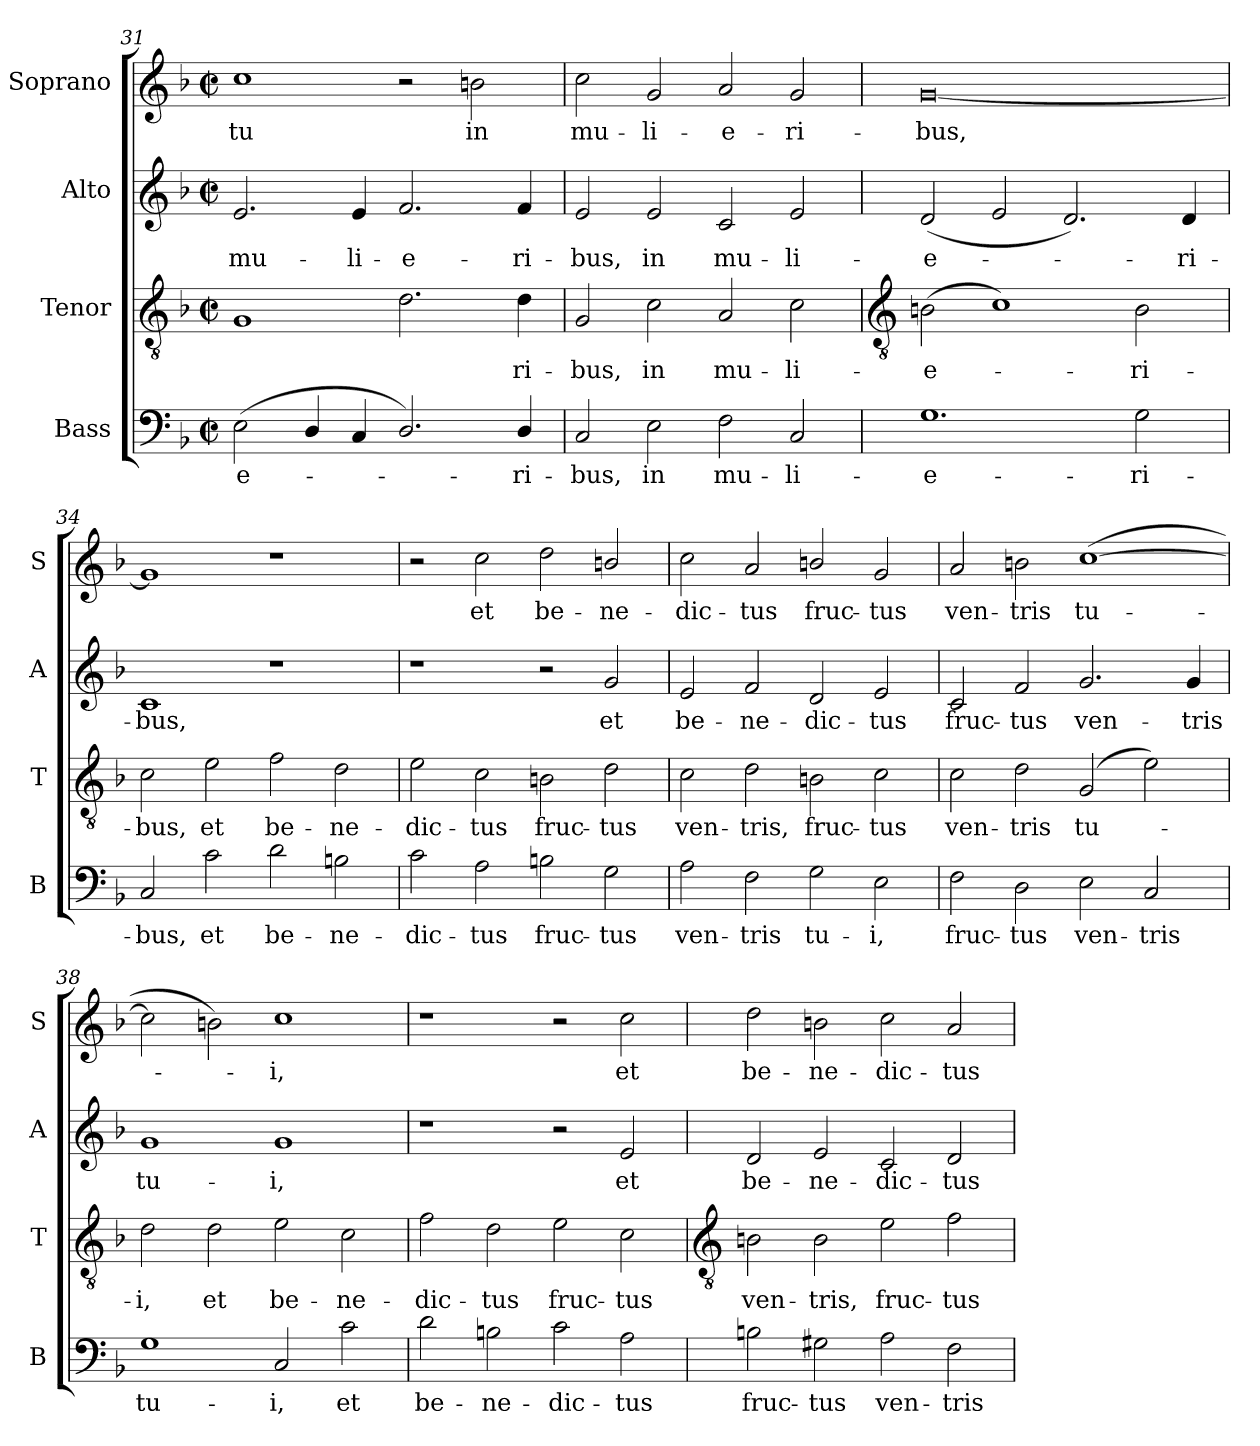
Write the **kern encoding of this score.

**kern	**text	**kern	**text	**kern	**text	**kern	**text
*part4	*part4	*part3	*part3	*part2	*part2	*part1	*part1
*staff4	*staff4	*staff3	*staff3	*staff2	*staff2	*staff1	*staff1
*I"Bass	*	*I"Tenor	*	*I"Alto	*	*I"Soprano	*
*I'B	*	*I'T	*	*I'A	*	*I'S	*
*clefF4	*	*clefGv2	*	*clefG2	*	*clefG2	*
*k[b-]	*	*k[b-]	*	*k[b-]	*	*k[b-]	*
*F:	*	*F:	*	*F:	*	*F:	*
*M4/2	*	*M4/2	*	*M4/2	*	*M4/2	*
*met(c|)	*	*met(c|)	*	*met(c|)	*	*met(c|)	*
=31	=31	=31	=31	=31	=31	=31	=31
!	!LO:LY:b	!	!	!	!LO:LY:b	!	!LO:LY:b
(<2E	-e-	1G	.	2.e	mu-	1cc	tu
4D/	.	.	.	.	.	.	.
!	!	!	!	!	!LO:LY:b	!	!
4C	.	.	.	4e	-li-	.	.
!	!	!	!	!	!LO:LY:b	!	!
2.D/)	.	2.d	.	2.f	-e-	2r	.
!	!	!	!	!	!	!	!LO:LY:b
.	.	.	.	.	.	2bn	in
!	!LO:LY:b	!	!LO:LY:b	!	!LO:LY:b	!	!
4D/	ri-	4d	ri-	4f	-ri-	.	.
=32	=32	=32	=32	=32	=32	=32	=32
!	!LO:LY:b	!	!LO:LY:b	!	!LO:LY:b	!	!LO:LY:b
2C	-bus,	2G	-bus,	2e	-bus,	2cc	mu-
!	!LO:LY:b	!	!LO:LY:b	!	!LO:LY:b	!	!LO:LY:b
2E	in	2c	in	2e	in	2g	-li-
!	!LO:LY:b	!	!LO:LY:b	!	!LO:LY:b	!	!LO:LY:b
2F	mu-	2A	mu-	2c	mu-	2a	-e-
!	!LO:LY:b	!	!LO:LY:b	!	!LO:LY:b	!	!LO:LY:b
2C	-li-	2c	-li-	2e	-li-	2g	-ri-
!!LO:LB:g=z
=33	=33	=33	=33	=33	=33	=33	=33
*	*	*clefGv2	*	*	*	*	*
!	!LO:LY:b	!	!LO:LY:b	!	!LO:LY:b	!	!LO:LY:b
1.G	-e-	(>2Bn	-e-	(<2d	-e-	[0g	-bus,
.	.	1c)	.	2e	.	.	.
.	.	.	.	2.d)	.	.	.
!	!LO:LY:b	!	!LO:LY:b	!	!	!	!
2G	-ri-	2B	ri-	.	.	.	.
!	!	!	!	!	!LO:LY:b	!	!
.	.	.	.	4d	ri-	.	.
=34	=34	=34	=34	=34	=34	=34	=34
!	!LO:LY:b	!	!LO:LY:b	!	!LO:LY:b	!	!
2C	-bus,	2c	-bus,	1c	-bus,	1g]	.
!	!LO:LY:b	!	!LO:LY:b	!	!	!	!
2c	et	2e	et	.	.	.	.
!	!LO:LY:b	!	!LO:LY:b	!	!	!	!
2d	be-	2f	be-	1r	.	1r	.
!	!LO:LY:b	!	!LO:LY:b	!	!	!	!
2Bn	-ne-	2d	-ne-	.	.	.	.
=35	=35	=35	=35	=35	=35	=35	=35
!	!LO:LY:b	!	!LO:LY:b	!	!	!	!
2c	-dic-	2e	-dic-	1r	.	2r	.
!	!LO:LY:b	!	!LO:LY:b	!	!	!	!LO:LY:b
2A	-tus	2c	-tus	.	.	2cc	et
!	!LO:LY:b	!	!LO:LY:b	!	!	!	!LO:LY:b
2Bn	fruc-	2Bn	fruc-	2r	.	2dd	be-
!	!LO:LY:b	!	!LO:LY:b	!	!LO:LY:b	!	!LO:LY:b
2G	-tus	2d	-tus	2g	et	2bn/	-ne-
=36	=36	=36	=36	=36	=36	=36	=36
!	!LO:LY:b	!	!LO:LY:b	!	!LO:LY:b	!	!LO:LY:b
2A	ven-	2c	ven-	2e	be-	2cc	-dic-
!	!LO:LY:b	!	!LO:LY:b	!	!LO:LY:b	!	!LO:LY:b
2F	-tris	2d	-tris,	2f	-ne-	2a	-tus
!	!LO:LY:b	!	!LO:LY:b	!	!LO:LY:b	!	!LO:LY:b
2G	tu-	2Bn	fruc-	2d	-dic-	2bn/	fruc-
!	!LO:LY:b	!	!LO:LY:b	!	!LO:LY:b	!	!LO:LY:b
2E	-i,	2c	-tus	2e	-tus	2g	-tus
=37	=37	=37	=37	=37	=37	=37	=37
!	!LO:LY:b	!	!LO:LY:b	!	!LO:LY:b	!	!LO:LY:b
2F	fruc-	2c	ven-	2c	fruc-	2a	ven-
!	!LO:LY:b	!	!LO:LY:b	!	!LO:LY:b	!	!LO:LY:b
2D	-tus	2d	-tris	2f	-tus	2bn	-tris
!	!LO:LY:b	!	!LO:LY:b	!	!LO:LY:b	!	!LO:LY:b
2E	ven-	(2G	tu-	2.g	ven-	(>[1cc	tu-
!	!LO:LY:b	!	!	!	!	!	!
2C	-tris	2e)	.	.	.	.	.
!	!	!	!	!	!LO:LY:b	!	!
.	.	.	.	4g	-tris	.	.
=38	=38	=38	=38	=38	=38	=38	=38
!	!LO:LY:b	!	!LO:LY:b	!	!LO:LY:b	!	!
1G	tu-	2d	i,	1g	tu-	2cc]	.
!	!	!	!LO:LY:b	!	!	!	!
.	.	2d	et	.	.	2bn)	.
!	!LO:LY:b	!	!LO:LY:b	!	!LO:LY:b	!	!LO:LY:b
2C	-i,	2e	be-	1g	-i,	1cc	i,
!	!LO:LY:b	!	!LO:LY:b	!	!	!	!
2c	et	2c	-ne-	.	.	.	.
=39	=39	=39	=39	=39	=39	=39	=39
!	!LO:LY:b	!	!LO:LY:b	!	!	!	!
2d	be-	2f	-dic-	1r	.	1r	.
!	!LO:LY:b	!	!LO:LY:b	!	!	!	!
2Bn	-ne-	2d	-tus	.	.	.	.
!	!LO:LY:b	!	!LO:LY:b	!	!	!	!
2c	-dic-	2e	fruc-	2r	.	2r	.
!	!LO:LY:b	!	!LO:LY:b	!	!LO:LY:b	!	!LO:LY:b
2A	-tus	2c	-tus	2e	et	2cc	et
!!LO:LB:g=z
=40	=40	=40	=40	=40	=40	=40	=40
*	*	*clefGv2	*	*	*	*	*
!	!LO:LY:b	!	!LO:LY:b	!	!LO:LY:b	!	!LO:LY:b
2Bn	fruc-	2Bn	ven-	2d	be-	2dd	be-
!	!LO:LY:b	!	!LO:LY:b	!	!LO:LY:b	!	!LO:LY:b
2G#X	-tus	2B	-tris,	2e	-ne-	2bn	-ne-
!	!LO:LY:b	!	!LO:LY:b	!	!LO:LY:b	!	!LO:LY:b
2A	ven-	2e	fruc-	2c	-dic-	2cc	-dic-
!	!LO:LY:b	!	!LO:LY:b	!	!LO:LY:b	!	!LO:LY:b
2F	-tris	2f	-tus	2d	-tus	2a	-tus
=	=	=	=	=	=	=	=
*-	*-	*-	*-	*-	*-	*-	*-
